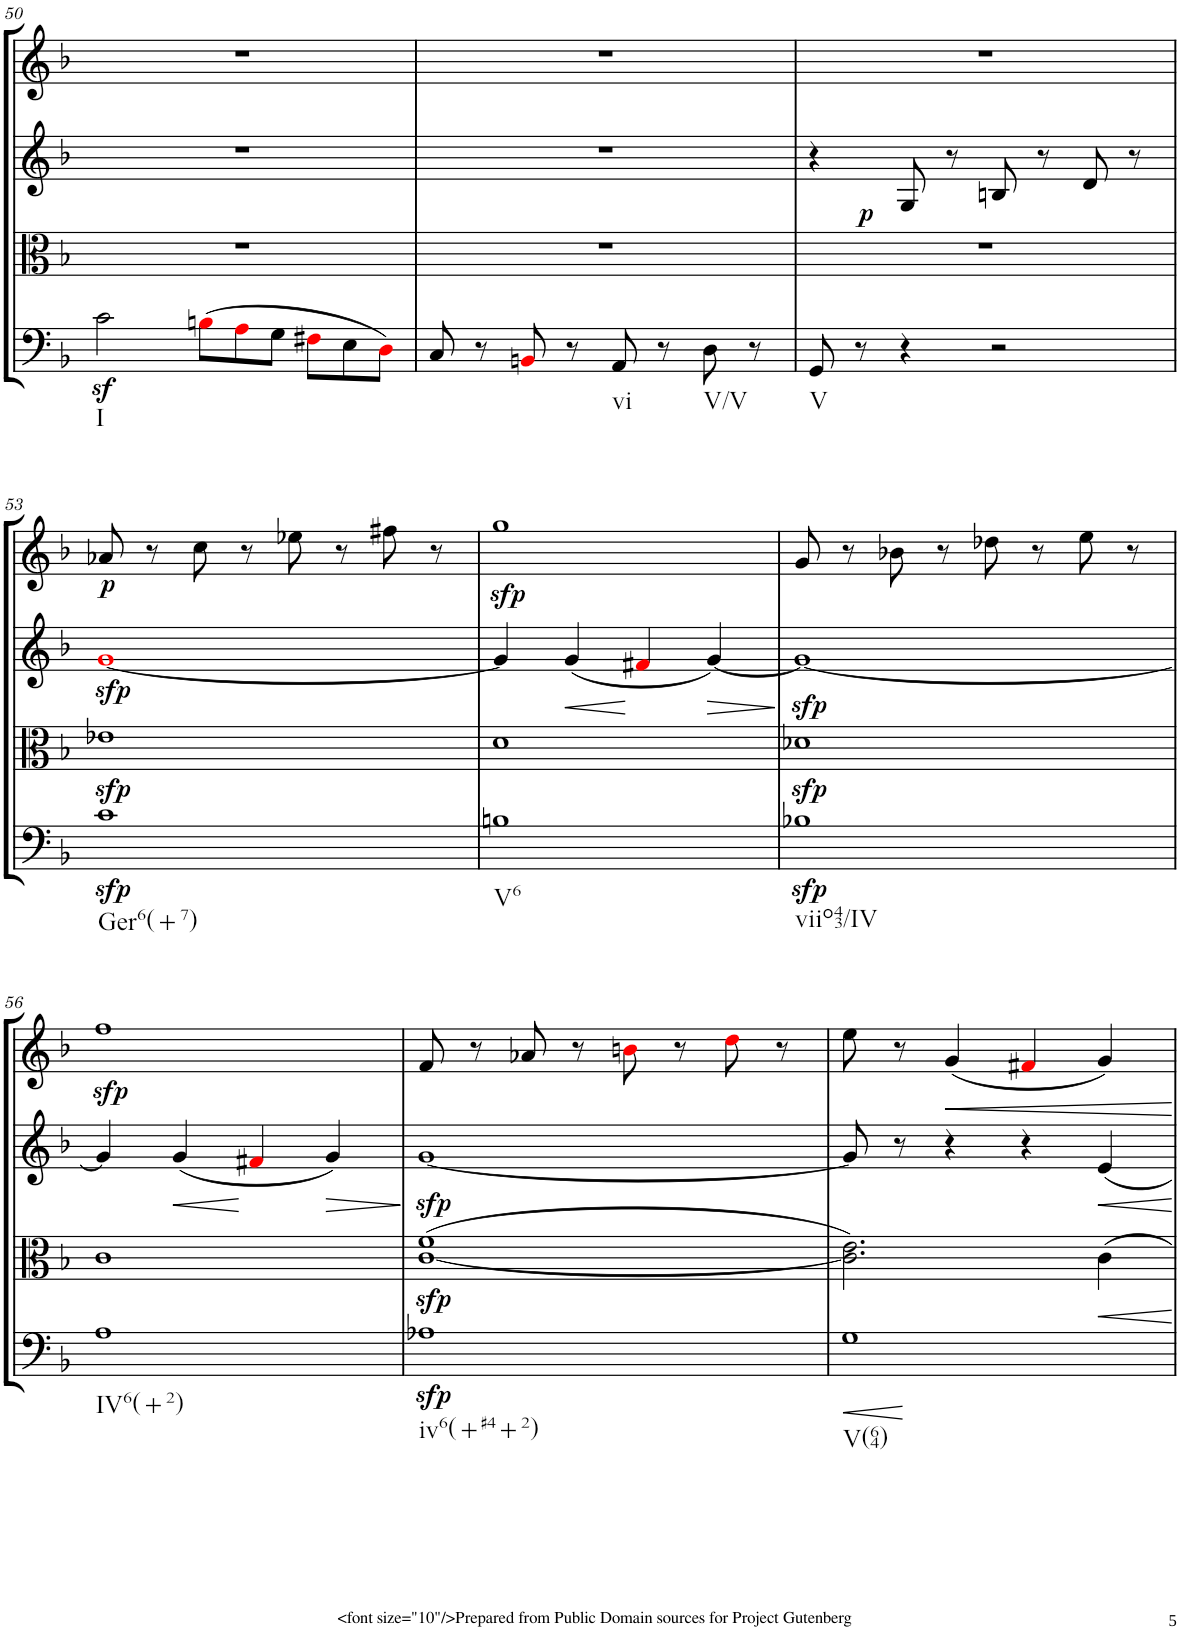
**kern	**dynam	**kern	**dynam	**kern	**dynam	**kern	**dynam
*part4	*part4	*part3	*part3	*part2	*part2	*part1	*part1
*staff4	*staff4	*staff3	*staff3	*staff2	*staff2	*staff1	*staff1
*I"Cello	*	*I"Viola	*	*I"2nd Violin	*	*I"1st Violin	*
*	*	*I'Vla	*	*I'Vln	*	*I'Vln	*
!!LO:PB:g=z
*clefF4	*	*clefC3	*	*clefG2	*	*clefG2	*
*k[b-]	*	*k[b-]	*	*k[b-]	*	*k[b-]	*
*M4/4	*	*M4/4	*	*M4/4	*	*M4/4	*
*met(c)	*	*met(c)	*	*met(c)	*	*met(c)	*
=50	=50	=50	=50	=50	=50	=50	=50
!LO:TX:b:t=I	!	!	!	!	!	!	!
2cz<\	.	1r	.	1r	.	1r	.
*Xtuplet	*	*	*	*	*	*	*
(12Bni\L	.	.	.	.	.	.	.
12Ai\	.	.	.	.	.	.	.
12G\J	.	.	.	.	.	.	.
12F#Xi\L	.	.	.	.	.	.	.
12E\	.	.	.	.	.	.	.
12Di\J)	.	.	.	.	.	.	.
=51	=51	=51	=51	=51	=51	=51	=51
8C/	.	1r	.	1r	.	1r	.
8r	.	.	.	.	.	.	.
8BBni/	.	.	.	.	.	.	.
8r	.	.	.	.	.	.	.
!LO:TX:b:t=vi	!	!	!	!	!	!	!
8AA/	.	.	.	.	.	.	.
8r	.	.	.	.	.	.	.
!LO:TX:b:t=V/V	!	!	!	!	!	!	!
8D\	.	.	.	.	.	.	.
8r	.	.	.	.	.	.	.
=52	=52	=52	=52	=52	=52	=52	=52
!LO:TX:b:t=V	!	!	!	!	!	!	!
!	!	!	!LO:DY:a	!	!	!	!
8GG/	.	1r	p	4r	.	1r	.
8r	.	.	.	.	.	.	.
4r	.	.	.	8G/	.	.	.
.	.	.	.	8r	.	.	.
2r	.	.	.	8Bn/	.	.	.
.	.	.	.	8r	.	.	.
.	.	.	.	8d/	.	.	.
.	.	.	.	8r	.	.	.
!!LO:LB:g=z
=53	=53	=53	=53	=53	=53	=53	=53
!LO:TX:b:t=Ger6(+7)	!	!	!	!	!	!	!
!	!LO:DY:b	!	!LO:DY:b	!	!LO:DY:b	!	!LO:DY:b
1c	sfp	1e-X	sfp	[1gi	sfp	8a-X/	p
.	.	.	.	.	.	8r	.
.	.	.	.	.	.	8cc\	.
.	.	.	.	.	.	8r	.
.	.	.	.	.	.	8ee-X\	.
.	.	.	.	.	.	8r	.
.	.	.	.	.	.	8ff#X\	.
.	.	.	.	.	.	8r	.
=54	=54	=54	=54	=54	=54	=54	=54
!LO:TX:b:t=V6	!	!	!	!	!	!	!
!	!	!	!	!	!	!	!LO:DY:b
1Bn	.	1d	.	4g/]	.	1gg	sfp
!	!	!	!	!	!LO:HP:b	!	!
.	.	.	.	(4g/	<	.	.
.	.	.	.	4f#Xi/	[	.	.
!	!	!	!	!	!LO:HP:b	!	!
.	.	.	.	[4g/)	>	.	.
.	.	.	.	.	]	.	.
=55	=55	=55	=55	=55	=55	=55	=55
!LO:TX:b:t=viio43/IV	!	!	!	!	!	!	!
!	!LO:DY:b	!	!LO:DY:b	!	!LO:DY:b	!	!
1B-X	sfp	1d-X	sfp	1g_	sfp	8g/	.
.	.	.	.	.	.	8r	.
.	.	.	.	.	.	8b-X\	.
.	.	.	.	.	.	8r	.
.	.	.	.	.	.	8dd-X\	.
.	.	.	.	.	.	8r	.
.	.	.	.	.	.	8ee\	.
.	.	.	.	.	.	8r	.
!!LO:LB:g=z
=56	=56	=56	=56	=56	=56	=56	=56
!LO:TX:b:t=IV6(+2)	!	!	!	!	!	!	!
!	!	!	!	!	!	!	!LO:DY:b
1A	.	1c	.	4g/]	.	1ff	sfp
!	!	!	!	!	!LO:HP:b	!	!
.	.	.	.	(4g/	<	.	.
.	.	.	.	4f#Xi/	[	.	.
!	!	!	!	!	!LO:HP:b	!	!
.	.	.	.	4g/)	>	.	.
.	.	.	.	.	]	.	.
=57	=57	=57	=57	=57	=57	=57	=57
!LO:TX:b:t=iv6(+#4+2)	!	!	!	!	!	!	!
!	!LO:DY:b	!	!LO:DY:b	!	!LO:DY:b	!	!
1A-X	sfp	(>[1c 1f	sfp	[1g	sfp	8f/	.
.	.	.	.	.	.	8r	.
.	.	.	.	.	.	8a-X/	.
.	.	.	.	.	.	8r	.
.	.	.	.	.	.	8bni\	.
.	.	.	.	.	.	8r	.
.	.	.	.	.	.	8ddi\	.
.	.	.	.	.	.	8r	.
=58	=58	=58	=58	=58	=58	=58	=58
!LO:TX:b:t=V(64)	!	!	!	!	!	!	!
1G	.	2.c\] 2.e\)	.	8g/]	.	8ee\	.
.	.	.	.	8r	.	8r	.
.	.	.	.	4r	.	(4g/	.
.	.	.	.	4r	.	4f#Xi/	.
.	.	4c\	.	4e/	.	4g/)	.
=	=	=	=	=	=	=	=
*-	*-	*-	*-	*-	*-	*-	*-
